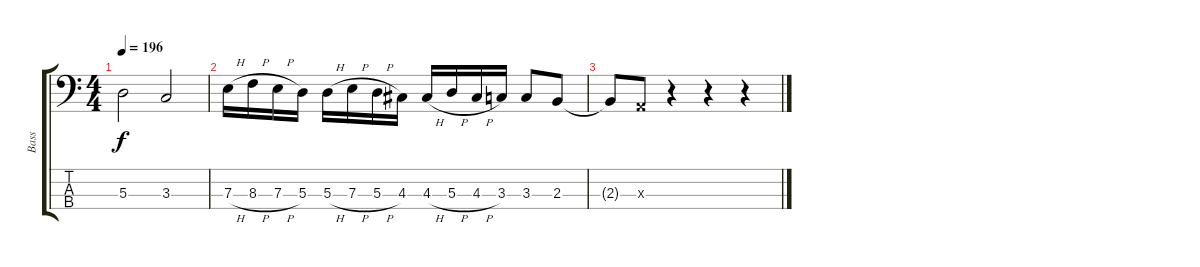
\track ("Bass" "Bass") {instrument electricbasspick}
\staff {score tabs}
\tuning (G2 D2 A1 E1) {hide}
\ts (4 4)
\tempo 196
\clef f4
\ks c
5.3{t}.2{dy f} 3.3.2 |
7.3{h}.16 8.3{h}.16 7.3{h}.16 5.3.16 5.3{h}.16 7.3{h}.16 5.3{h}.16 4.3.16 4.3{h}.16 5.3{h}.16 4.3{h}.16 3.3.16 3.3.8 2.3.8 |
2.3{t}.8 0.3{x}.8 r.4 r.4 r.4
